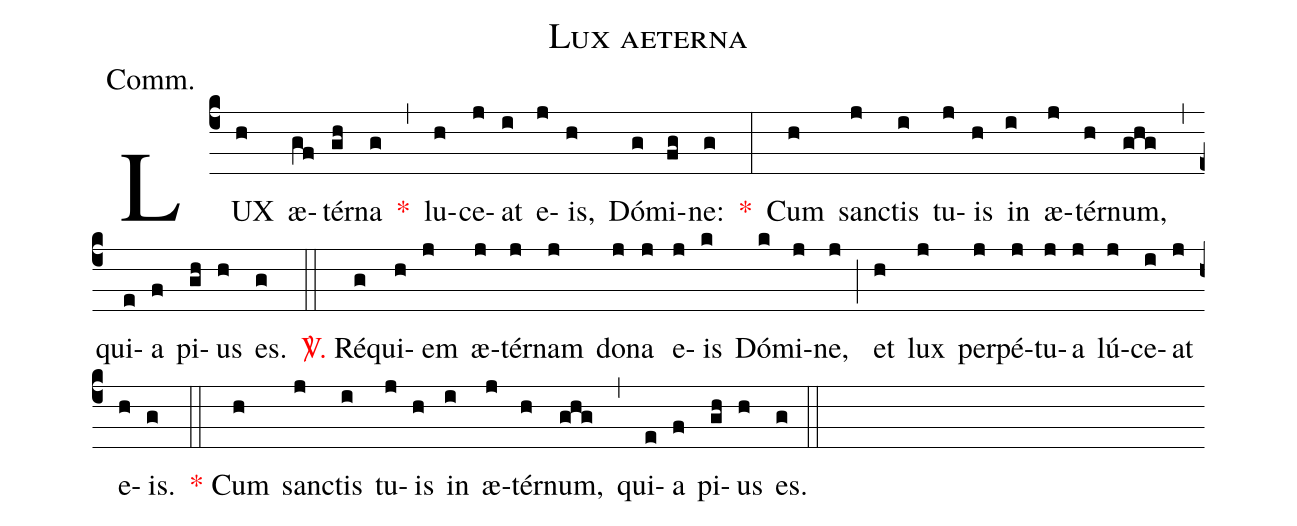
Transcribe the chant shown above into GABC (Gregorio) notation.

name:Lux aeterna;
annotation:Comm.;
mode:VIII.;
office-part:Communion;
%%
(c4) LUX(h) æ(gf)tér(gh)na(g) <v>\red{*}</v>(,) lu(h)ce(j)at(i) e(j)is,(h) Dó(g)mi(fg)ne:(g) <v>\red{*}</v>(:) Cum(h) sanc(j)tis(i) tu(j)is(h) in(i) æ(j)tér(h)num,(ghg) (,) qui(e)a(f) pi(gh)us(h) es.(g) (::) <v>\red{\Vbar.}</v> Ré(g)qui(h)em(j) æ(j)tér(j)nam(j) do(j)na(j) e(j)is(k) Dó(k)mi(j)ne,(j) (;) et(h) lux(j) per(j)pé(j)tu(j)a(j) lú(j)ce(i)at(j) e(h)is.(g) (::) <v>\red{*}</v> Cum(h) sanc(j)tis(i) tu(j)is(h) in(i) æ(j)tér(h)num,(ghg) (,) qui(e)a(f) pi(gh)us(h) es.(g) (::)
